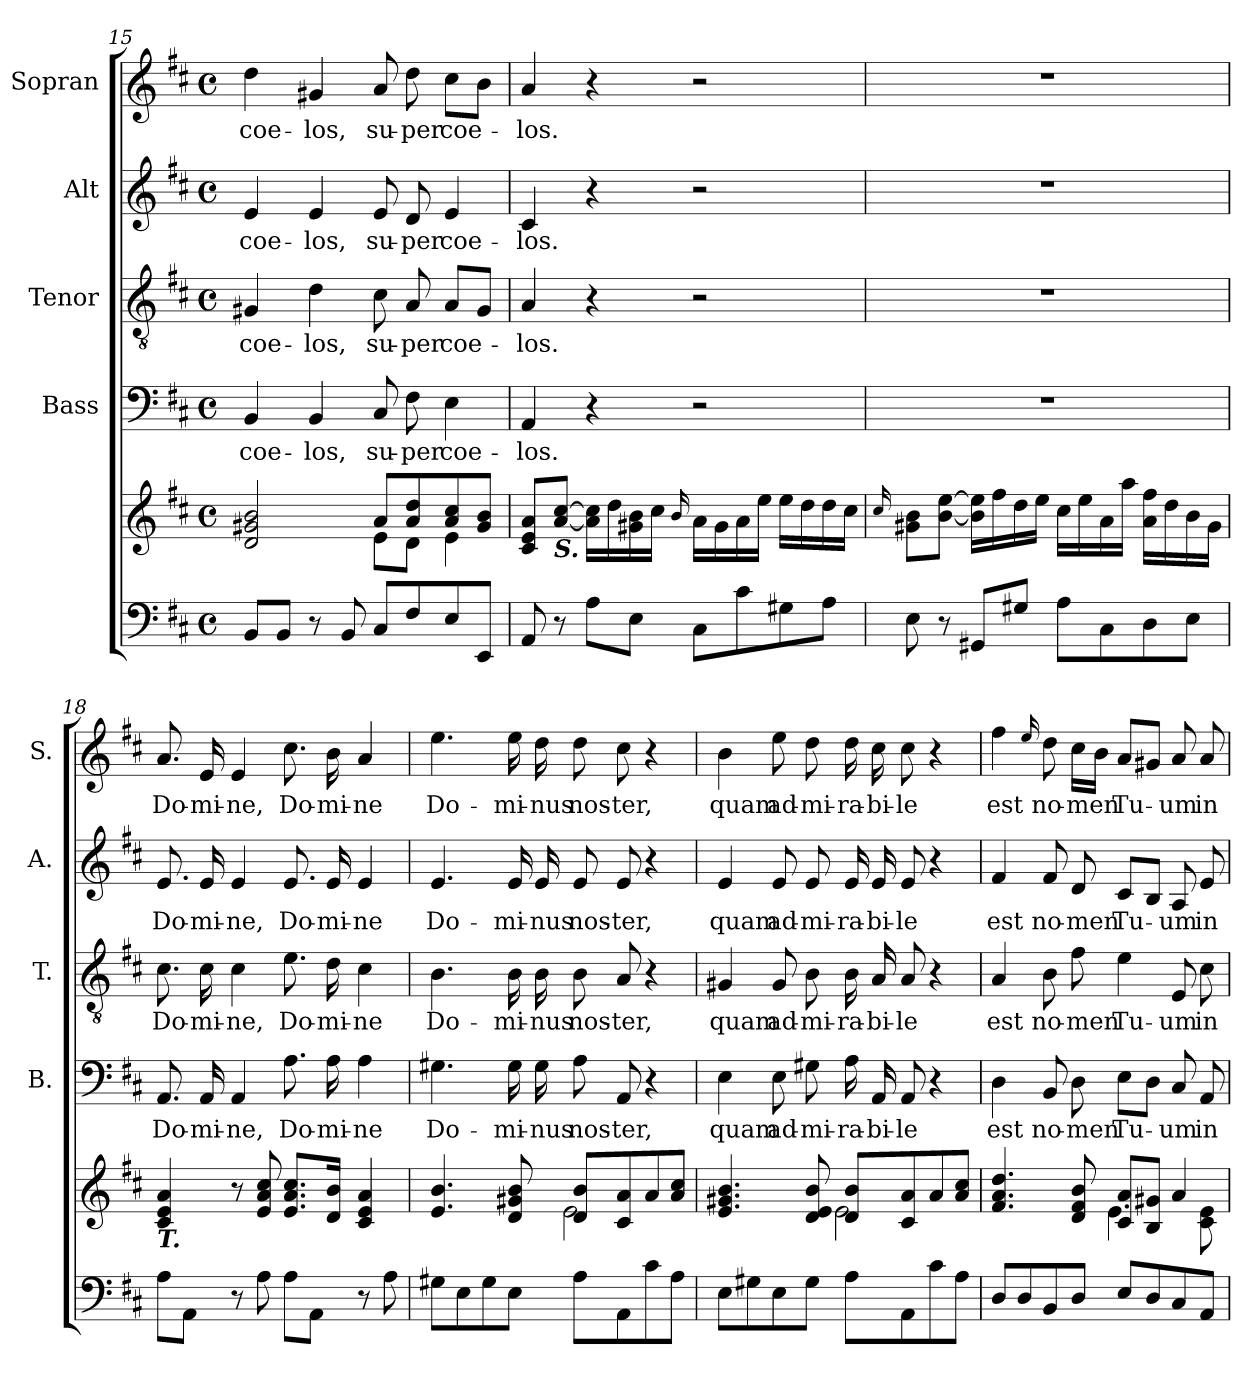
**kern	**kern	**kern	**text	**kern	**text	**kern	**text	**kern	**text
*part5	*part5	*part4	*part4	*part3	*part3	*part2	*part2	*part1	*part1
*staff6	*staff5	*staff4	*staff4	*staff3	*staff3	*staff2	*staff2	*staff1	*staff1
*	*	*I"Bass	*	*I"Tenor	*	*I"Alt	*	*I"Sopran	*
*	*	*I'B.	*	*I'T.	*	*I'A.	*	*I'S.	*
*clefF4	*clefG2	*clefF4	*	*clefGv2	*	*clefG2	*	*clefG2	*
*k[f#c#]	*k[f#c#]	*k[f#c#]	*	*k[f#c#]	*	*k[f#c#]	*	*k[f#c#]	*
*D:	*D:	*D:	*	*D:	*	*D:	*	*D:	*
*M4/4	*M4/4	*M4/4	*	*M4/4	*	*M4/4	*	*M4/4	*
*met(c)	*met(c)	*met(c)	*	*met(c)	*	*met(c)	*	*met(c)	*
=15	=15	=15	=15	=15	=15	=15	=15	=15	=15
*	*^	*	*	*	*	*	*	*	*
!	!	!	!	!LO:LY:b	!	!LO:LY:b	!	!LO:LY:b	!	!LO:LY:b
8BB/L	2d/ 2g#X/ 2b/	2ryy	4BB/	coe-	4G#X/	coe-	4e/	coe-	4dd\	coe-
8BB/J	.	.	.	.	.	.	.	.	.	.
!	!	!	!	!LO:LY:b	!	!LO:LY:b	!	!LO:LY:b	!	!LO:LY:b
8r	.	.	4BB/	-los,	4d\	-los,	4e/	-los,	4g#X/	-los,
8BB/	.	.	.	.	.	.	.	.	.	.
!	!	!	!	!LO:LY:b	!	!LO:LY:b	!	!LO:LY:b	!	!LO:LY:b
8C#/L	8a/L	8e\L	8C#/	su-	8c#\	su-	8e/	su-	8a/	su-
!	!	!	!	!LO:LY:b	!	!LO:LY:b	!	!LO:LY:b	!	!LO:LY:b
8F#/	8a/ 8dd/	8d\J	8F#\	-per	8A/	-per	8d/	-per	8dd\	-per
!	!	!	!	!LO:LY:b	!	!LO:LY:b	!	!LO:LY:b	!	!LO:LY:b
8E/	8a/ 8cc#/	4e\	4E\	coe-	8A/L	coe-	4e/	coe-	8cc#\L	coe-
8EE/J	8g#/ 8b/J	.	.	.	8G#/J	.	.	.	8b\J	.
*	*v	*v	*	*	*	*	*	*	*	*
!!LO:LB:g=z
=16	=16	=16	=16	=16	=16	=16	=16	=16	=16
!	!	!	!LO:LY:b	!	!LO:LY:b	!	!LO:LY:b	!	!LO:LY:b
8AA/	8c#/ 8e/ 8a/L	4AA/	-los.	4A/	-los.	4c#/	-los.	4a/	-los.
!	!LO:TX:b:Bi:t=S.	!	!	!	!	!	!	!	!
8r	[8a/ [8cc#/J	.	.	.	.	.	.	.	.
8A\L	16a\] 16cc#\]LL	4r	.	4r	.	4r	.	4r	.
.	16dd\	.	.	.	.	.	.	.	.
8E\J	16g#X\ 16b\	.	.	.	.	.	.	.	.
.	16cc#\JJ	.	.	.	.	.	.	.	.
.	16qqb/	.	.	.	.	.	.	.	.
8C#\L	16a\LL	2r	.	2r	.	2r	.	2r	.
.	16g#\	.	.	.	.	.	.	.	.
8c#\	16a\	.	.	.	.	.	.	.	.
.	16ee\JJ	.	.	.	.	.	.	.	.
8G#X\	16ee\LL	.	.	.	.	.	.	.	.
.	16dd\	.	.	.	.	.	.	.	.
8A\J	16dd\	.	.	.	.	.	.	.	.
.	16cc#\JJ	.	.	.	.	.	.	.	.
=17	=17	=17	=17	=17	=17	=17	=17	=17	=17
.	16qqcc#/	.	.	.	.	.	.	.	.
8E\	8g#X\ 8b\L	1r	.	1r	.	1r	.	1r	.
8r	[8b\ [8ee\J	.	.	.	.	.	.	.	.
8GG#X/L	16b\] 16ee\]LL	.	.	.	.	.	.	.	.
.	16ff#\	.	.	.	.	.	.	.	.
8G#X/J	16dd\	.	.	.	.	.	.	.	.
.	16ee\JJ	.	.	.	.	.	.	.	.
8A\L	16cc#\LL	.	.	.	.	.	.	.	.
.	16ee\	.	.	.	.	.	.	.	.
8C#\	16a\	.	.	.	.	.	.	.	.
.	16aa\JJ	.	.	.	.	.	.	.	.
8D\	16a\ 16ff#\LL	.	.	.	.	.	.	.	.
.	16dd\	.	.	.	.	.	.	.	.
8E\J	16b\	.	.	.	.	.	.	.	.
.	16g#\JJ	.	.	.	.	.	.	.	.
=18	=18	=18	=18	=18	=18	=18	=18	=18	=18
!	!LO:TX:b:Bi:t=T.	!	!	!	!	!	!	!	!
!	!	!	!LO:LY:b	!	!LO:LY:b	!	!LO:LY:b	!	!LO:LY:b
8A\L	4c#/ 4e/ 4a/	8.AA/	Do-	8.c#\	Do-	8.e/	Do-	8.a/	Do-
8AA\J	.	.	.	.	.	.	.	.	.
!	!	!	!LO:LY:b	!	!LO:LY:b	!	!LO:LY:b	!	!LO:LY:b
.	.	16AA/	-mi-	16c#\	-mi-	16e/	-mi-	16e/	-mi-
!	!	!	!LO:LY:b	!	!LO:LY:b	!	!LO:LY:b	!	!LO:LY:b
8r	8r	4AA/	-ne,	4c#\	-ne,	4e/	-ne,	4e/	-ne,
8A\	8e/ 8a/ 8cc#/	.	.	.	.	.	.	.	.
!	!	!	!LO:LY:b	!	!LO:LY:b	!	!LO:LY:b	!	!LO:LY:b
8A\L	8.e/ 8.a/ 8.cc#/L	8.A\	Do-	8.e\	Do-	8.e/	Do-	8.cc#\	Do-
8AA\J	.	.	.	.	.	.	.	.	.
!	!	!	!LO:LY:b	!	!LO:LY:b	!	!LO:LY:b	!	!LO:LY:b
.	16d/ 16b/Jk	16A\	-mi-	16d\	-mi-	16e/	-mi-	16b\	-mi-
!	!	!	!LO:LY:b	!	!LO:LY:b	!	!LO:LY:b	!	!LO:LY:b
8r	4c#/ 4e/ 4a/	4A\	-ne	4c#\	-ne	4e/	-ne	4a/	-ne
8A\	.	.	.	.	.	.	.	.	.
!!LO:PB:g=z
=19	=19	=19	=19	=19	=19	=19	=19	=19	=19
*	*^	*	*	*	*	*	*	*	*
!	!	!	!	!LO:LY:b	!	!LO:LY:b	!	!LO:LY:b	!	!LO:LY:b
8G#X\L	4.e/ 4.b/	2ryy	4.G#X\	Do-	4.B\	Do-	4.e/	Do-	4.ee\	Do-
8E\	.	.	.	.	.	.	.	.	.	.
8G#\	.	.	.	.	.	.	.	.	.	.
!	!	!	!	!LO:LY:b	!	!LO:LY:b	!	!LO:LY:b	!	!LO:LY:b
8E\J	8d/ 8g#X/ 8b/	.	16G#\	-mi-	16B\	-mi-	16e/	-mi-	16ee\	-mi-
!	!	!	!	!LO:LY:b	!	!LO:LY:b	!	!LO:LY:b	!	!LO:LY:b
.	.	.	16G#\	-nus	16B\	-nus	16e/	-nus	16dd\	-nus
!	!	!	!	!LO:LY:b	!	!LO:LY:b	!	!LO:LY:b	!	!LO:LY:b
8A\L	8d/ 8b/L	2e\	8A\	nos-	8B\	nos-	8e/	nos-	8dd\	nos-
!	!	!	!	!LO:LY:b	!	!LO:LY:b	!	!LO:LY:b	!	!LO:LY:b
8AA\	8c#/ 8a/	.	8AA/	-ter,	8A/	-ter,	8e/	-ter,	8cc#\	-ter,
8c#\	8a/	.	4r	.	4r	.	4r	.	4r	.
8A\J	8a/ 8cc#/J	.	.	.	.	.	.	.	.	.
=20	=20	=20	=20	=20	=20	=20	=20	=20	=20	=20
!	!	!	!	!LO:LY:b	!	!LO:LY:b	!	!LO:LY:b	!	!LO:LY:b
8E\L	4.e/ 4.g#X/ 4.b/	2ryy	4E\	quam	4G#X/	quam	4e/	quam	4b\	quam
8G#X\	.	.	.	.	.	.	.	.	.	.
!	!	!	!	!LO:LY:b	!	!LO:LY:b	!	!LO:LY:b	!	!LO:LY:b
8E\	.	.	8E\	ad-	8G#/	ad-	8e/	ad-	8ee\	ad-
!	!	!	!	!LO:LY:b	!	!LO:LY:b	!	!LO:LY:b	!	!LO:LY:b
8G#\J	8d/ 8e/ 8b/	.	8G#X\	-mi-	8B\	-mi-	8e/	-mi-	8dd\	-mi-
!	!	!	!	!LO:LY:b	!	!LO:LY:b	!	!LO:LY:b	!	!LO:LY:b
8A\L	8d/ 8b/L	2e\	16A\	-ra-	16B\	-ra-	16e/	-ra-	16dd\	-ra-
!	!	!	!	!LO:LY:b	!	!LO:LY:b	!	!LO:LY:b	!	!LO:LY:b
.	.	.	16AA/	-bi-	16A/	-bi-	16e/	-bi-	16cc#\	-bi-
!	!	!	!	!LO:LY:b	!	!LO:LY:b	!	!LO:LY:b	!	!LO:LY:b
8AA\	8c#/ 8a/	.	8AA/	-le	8A/	-le	8e/	-le	8cc#\	-le
8c#\	8a/	.	4r	.	4r	.	4r	.	4r	.
8A\J	8a/ 8cc#/J	.	.	.	.	.	.	.	.	.
=21	=21	=21	=21	=21	=21	=21	=21	=21	=21	=21
!	!	!	!	!LO:LY:b	!	!LO:LY:b	!	!LO:LY:b	!	!LO:LY:b
8D/L	4.f#/ 4.a/ 4.dd/	2ryy	4D\	est	4A/	est	4f#/	est	4ff#\	est
8D/	.	.	.	.	.	.	.	.	.	.
.	.	.	.	.	.	.	.	.	16qqee/	.
!	!	!	!	!LO:LY:b	!	!LO:LY:b	!	!LO:LY:b	!	!LO:LY:b
8BB/	.	.	8BB/	no-	8B\	no-	8f#/	no-	8dd\	no-
!	!	!	!	!LO:LY:b	!	!LO:LY:b	!	!LO:LY:b	!	!LO:LY:b
8D/J	8d/ 8f#/ 8b/	.	8D\	-men	8f#\	-men	8d/	-men	16cc#\LL	-men
.	.	.	.	.	.	.	.	.	16b\JJ	.
!	!	!	!	!LO:LY:b	!	!LO:LY:b	!	!LO:LY:b	!	!LO:LY:b
8E/L	8c#/ 8a/L	4.e\	8E\L	Tu-	4e\	Tu-	8c#/L	Tu-	8a/L	Tu-
8D/	8B/ 8g#X/J	.	8D\J	.	.	.	8B/J	.	8g#X/J	.
!	!	!	!	!LO:LY:b	!	!LO:LY:b	!	!LO:LY:b	!	!LO:LY:b
8C#/	4a/	.	8C#/	-um	8E/	-um	8A/	-um	8a/	-um
!	!	!	!	!LO:LY:b	!	!LO:LY:b	!	!LO:LY:b	!	!LO:LY:b
8AA/J	.	8c#\ 8e\	8AA/	in	8c#\	in	8e/	in	8a/	in
*	*v	*v	*	*	*	*	*	*	*	*
=	=	=	=	=	=	=	=	=	=
*-	*-	*-	*-	*-	*-	*-	*-	*-	*-
